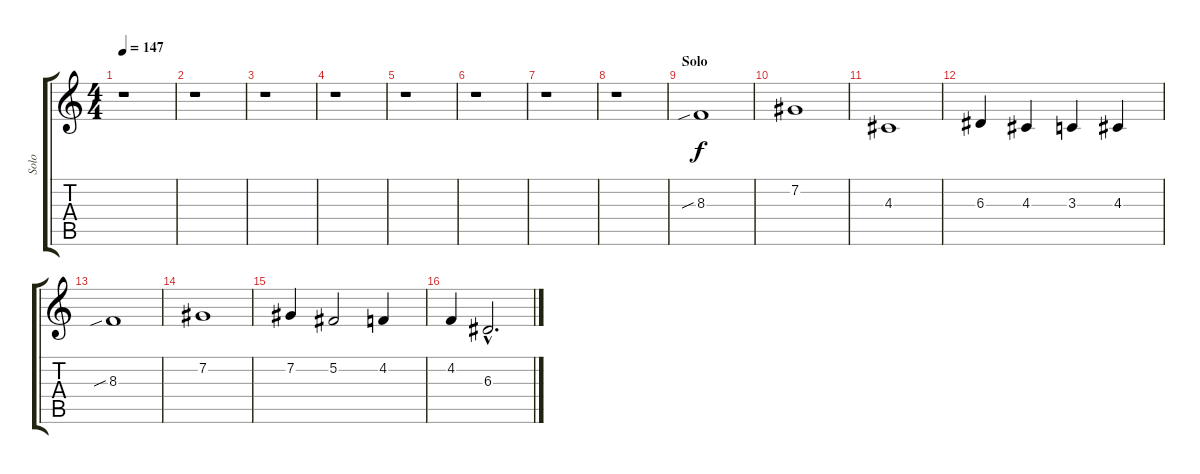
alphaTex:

\track ("Solo" "Solo") {instrument lead1square}
\staff {score tabs}
\tuning (Gb4 Db4 A3 E3 B2 Gb2) {hide}
\ts (4 4)
\tempo 147
\clef g2
\ks c
r.1{dy f} |
r.1 |
r.1 |
r.1 |
r.1 |
r.1 |
r.1 |
r.1 |
\section ("" "Solo")
8.3{sib}.1 |
7.2.1 |
4.3.1 |
6.3.4 4.3.4 3.3.4 4.3.4 |
8.3{sib}.1 |
7.2.1 |
7.2.4 5.2.2 4.2.4 |
4.2.4 6.3{hac}.2{d}
